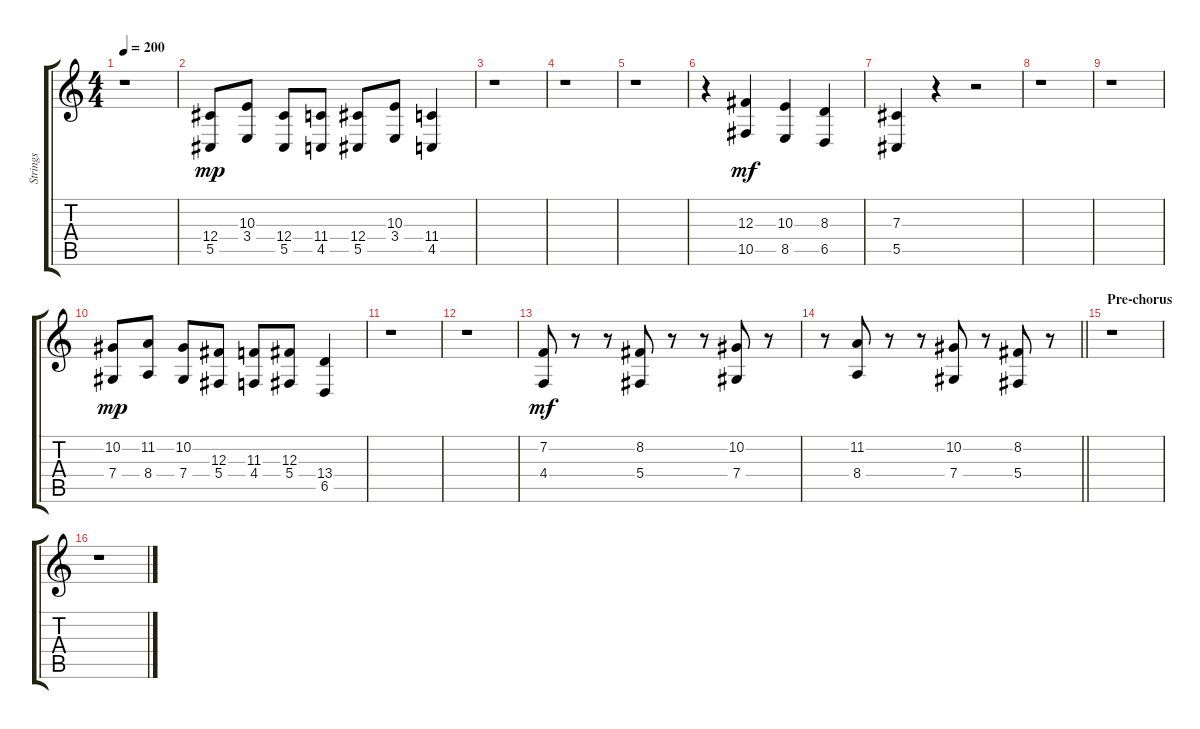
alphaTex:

\track ("Strings" "Strings") {instrument stringensemble1}
\staff {score tabs}
\tuning (Eb4 Bb3 Gb3 Db3 Ab2 Eb2) {hide}
\ts (4 4)
\tempo 200
\clef g2
\ks c
r.1{dy mf} |
(12.4 5.5).8{dy mp balance 8} (10.3 3.4).8 (12.4 5.5).8 (11.4 4.5).8 (12.4 5.5).8 (10.3 3.4).8 (11.4 4.5).4 |
r.1 |
r.1 |
r.1 |
r.4 (12.3 10.5).4{dy mf} (10.3 8.5).4 (8.3 6.5).4 |
(7.3 5.5).4 r.4 r.2 |
r.1 |
r.1 |
(10.2 7.4).8{dy mp} (11.2 8.4).8 (10.2 7.4).8 (12.3 5.4).8 (11.3 4.4).8 (12.3 5.4).8 (13.4 6.5).4 |
r.1 |
r.1 |
(7.2 4.4).8{dy mf} r.8 r.8 (8.2 5.4).8 r.8 r.8 (10.2 7.4).8 r.8 |
\barLineRight lightlight
r.8 (11.2 8.4).8 r.8 r.8 (10.2 7.4).8 r.8 (8.2 5.4).8 r.8 |
\section ("" "Pre-chorus")
r.1 |
r.1
